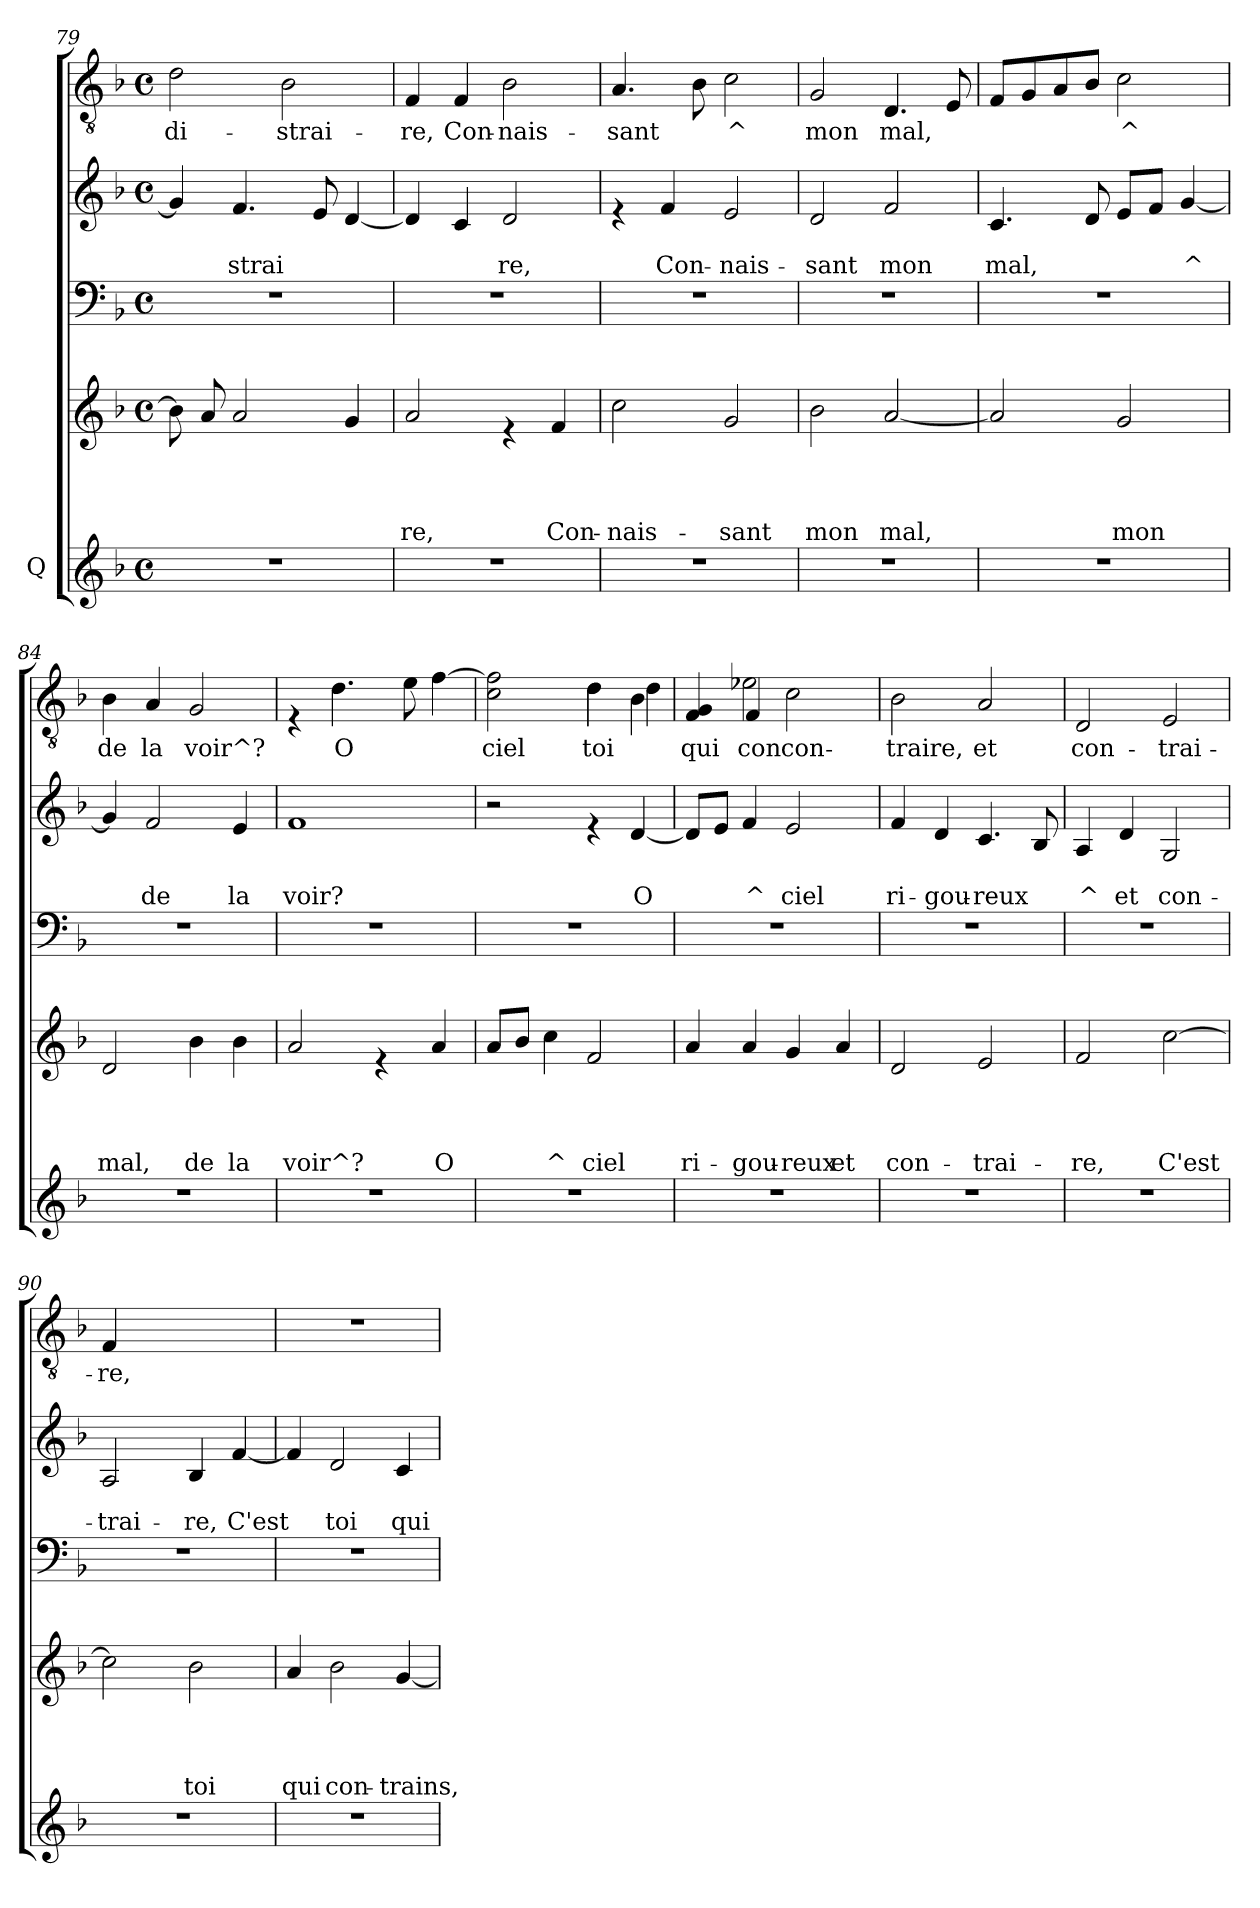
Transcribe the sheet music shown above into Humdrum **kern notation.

**kern	**kern	**text	**text	**text	**text	**kern	**kern	**text	**text	**kern	**text
*part5	*part4	*part4	*part4	*part4	*part4	*part3	*part2	*part2	*part2	*part1	*part1
*staff5	*staff4	*staff4	*staff4	*staff4	*staff4	*staff3	*staff2	*staff2	*staff2	*staff1	*staff1
*I"Q	*	*	*	*	*	*	*	*	*	*	*
*clefG2	*clefG2	*	*	*	*	*clefF4	*clefG2	*	*	*clefGv2	*
*k[b-]	*k[b-]	*	*	*	*	*k[b-]	*k[b-]	*	*	*k[b-]	*
*F:	*F:	*	*	*	*	*F:	*F:	*	*	*F:	*
*M4/4	*M4/4	*	*	*	*	*M4/4	*M4/4	*	*	*M4/4	*
*met(c)	*met(c)	*	*	*	*	*met(c)	*met(c)	*	*	*met(c)	*
=79	=79	=79	=79	=79	=79	=79	=79	=79	=79	=79	=79
!	!	!	!	!	!	!	!	!	!	!	!LO:LY:b
1r	8b-\]	.	.	.	.	1r	4g/]	.	.	2d\	di-
.	8a/	.	.	.	.	.	.	.	.	.	.
!	!	!	!	!	!	!	!	!	!LO:LY:b	!	!
.	2a/	.	.	.	.	.	4.f/	.	-strai	.	.
!	!	!	!	!	!	!	!	!	!	!	!LO:LY:b
.	.	.	.	.	.	.	.	.	.	2B-\	-strai-
.	.	.	.	.	.	.	8e/	.	.	.	.
.	4g/	.	.	.	.	.	[<4d/	.	.	.	.
=80	=80	=80	=80	=80	=80	=80	=80	=80	=80	=80	=80
!	!	!	!	!	!LO:LY:b	!	!	!	!	!	!LO:LY:b
1r	2a/	.	.	.	re,	1r	4d/]	.	.	4F/	-re,
!	!	!	!	!	!	!	!	!	!	!	!LO:LY:b
.	.	.	.	.	.	.	4c/	.	.	4F/	Con-
!	!	!	!	!	!	!	!	!	!LO:LY:b	!	!LO:LY:b
.	4re	.	.	.	.	.	2d/	.	re,	2B-\	-nais-
!	!	!	!	!	!LO:LY:b	!	!	!	!	!	!
.	4f/	.	.	.	Con-	.	.	.	.	.	.
!!LO:LB:g=z
=81	=81	=81	=81	=81	=81	=81	=81	=81	=81	=81	=81
!	!	!	!	!	!LO:LY:b	!	!	!	!	!	!LO:LY:b
1r	2cc\	.	.	.	-nais-	1r	4re	.	.	4.A/	-sant
!	!	!	!	!	!	!	!	!	!LO:LY:b	!	!
.	.	.	.	.	.	.	4f/	.	Con-	.	.
.	.	.	.	.	.	.	.	.	.	8B-\	.
!	!	!	!	!	!LO:LY:b	!	!	!	!LO:LY:b	!	!LO:LY:b
.	2g/	.	.	.	-sant	.	2e/	.	-nais-	2c\	^
=82	=82	=82	=82	=82	=82	=82	=82	=82	=82	=82	=82
!	!	!	!	!	!LO:LY:b	!	!	!	!LO:LY:b	!	!LO:LY:b
1r	2b-\	.	.	.	mon	1r	2d/	.	-sant	2G/	mon
!	!	!	!	!	!LO:LY:b	!	!	!	!LO:LY:b	!	!LO:LY:b
.	[<2a/	.	.	.	mal,	.	2f/	.	mon	4.D/	mal,
.	.	.	.	.	.	.	.	.	.	8E/	.
=83	=83	=83	=83	=83	=83	=83	=83	=83	=83	=83	=83
!	!	!	!	!	!	!	!	!	!LO:LY:b	!	!
1r	2a/]	.	.	.	.	1r	4.c/	.	mal,	8F/L	.
.	.	.	.	.	.	.	.	.	.	8G/	.
.	.	.	.	.	.	.	.	.	.	8A/	.
.	.	.	.	.	.	.	8d/	.	.	8B-/J	.
!	!	!	!	!	!LO:LY:b	!	!	!	!	!	!LO:LY:b
.	2g/	.	.	.	mon	.	8e/L	.	.	2c\	^
.	.	.	.	.	.	.	8f/J	.	.	.	.
!	!	!	!	!	!	!	!	!	!LO:LY:b	!	!
.	.	.	.	.	.	.	[<4g/	.	^	.	.
=84	=84	=84	=84	=84	=84	=84	=84	=84	=84	=84	=84
!	!	!	!	!	!LO:LY:b	!	!	!	!	!	!LO:LY:b
1r	2d/	.	.	.	mal,	1r	4g/]	.	.	4B-\	de
!	!	!	!	!	!	!	!	!	!LO:LY:b	!	!LO:LY:b
.	.	.	.	.	.	.	2f/	.	de	4A/	la
!	!	!	!	!	!LO:LY:b	!	!	!	!	!	!LO:LY:b
.	4b-\	.	.	.	de	.	.	.	.	2G/	voir^?
!	!	!	!	!	!LO:LY:b	!	!	!	!LO:LY:b	!	!
.	4b-\	.	.	.	la	.	4e/	.	la	.	.
=85	=85	=85	=85	=85	=85	=85	=85	=85	=85	=85	=85
!	!	!	!	!	!LO:LY:b	!	!	!	!LO:LY:b	!	!
1r	2a/	.	.	.	voir^?	1r	1f	.	voir?	4rE	.
!	!	!	!	!	!	!	!	!	!	!	!LO:LY:b
.	.	.	.	.	.	.	.	.	.	4.d\	O
.	4re	.	.	.	.	.	.	.	.	.	.
.	.	.	.	.	.	.	.	.	.	8e\	.
!	!	!	!	!	!LO:LY:b	!	!	!	!	!	!
.	4a/	.	.	.	O	.	.	.	.	[>4f\	.
!!LO:LB:g=z
=86	=86	=86	=86	=86	=86	=86	=86	=86	=86	=86	=86
!	!	!	!	!	!	!	!	!	!	!	!LO:LY:b
*	*	*	*	*	*	*	*	*	*	*^	*
1r	8a/L	.	.	.	.	1r	2r	.	.	2c\ 2f\]	2ryy	ciel
.	8b-/J	.	.	.	.	.	.	.	.	.	.	.
!	!	!	!	!	!LO:LY:b	!	!	!	!	!	!	!
.	4cc\	.	.	.	^	.	.	.	.	.	.	.
!	!	!	!	!	!LO:LY:b	!	!	!	!	!	!	!LO:LY:b
.	2f/	.	.	.	ciel	.	4re	.	.	4d\	4d\	-toi
!	!	!	!	!	!	!	!	!	!LO:LY:b	!	!	!LO:LY:b
.	.	.	.	.	.	.	[<4d/	.	O	4B-\	4d\	.
=87	=87	=87	=87	=87	=87	=87	=87	=87	=87	=87	=87	=87
!	!	!	!	!	!LO:LY:b	!	!	!	!	!	!	!LO:LY:b
1r	4a/	.	.	.	ri-	1r	8d/L]	.	.	4F/ 4G/	4ryy	qui
.	.	.	.	.	.	.	8e/J	.	.	.	.	.
!	!	!	!	!	!LO:LY:b	!	!	!	!LO:LY:b	!	!	!LO:LY:b
.	4a/	.	.	.	-gou-	.	4f/	.	^	2e-X\	4F/	con-
!	!	!	!	!	!LO:LY:b	!	!	!	!LO:LY:b	!	!	!LO:LY:b
.	4g/	.	.	.	-reux	.	2e/	.	ciel	.	2c\	-con-
!	!	!	!	!	!LO:LY:b	!	!	!	!	!	!	!
.	4a/	.	.	.	et	.	.	.	.	4ryy	.	.
*	*	*	*	*	*	*	*	*	*	*v	*v	*
=88	=88	=88	=88	=88	=88	=88	=88	=88	=88	=88	=88
!	!	!	!	!	!LO:LY:b	!	!	!	!LO:LY:b	!	!LO:LY:b
1r	2d/	.	.	.	con-	1r	4f/	.	ri-	2B-\	-traire,
!	!	!	!	!	!	!	!	!	!LO:LY:b	!	!
.	.	.	.	.	.	.	4d/	.	-gou-	.	.
!	!	!	!	!	!LO:LY:b	!	!	!	!LO:LY:b	!	!LO:LY:b
.	2e/	.	.	.	-trai-	.	4.c/	.	-reux	2A/	et
.	.	.	.	.	.	.	8B-/	.	.	.	.
=89	=89	=89	=89	=89	=89	=89	=89	=89	=89	=89	=89
!	!	!	!	!	!LO:LY:b	!	!	!	!LO:LY:b	!	!LO:LY:b
1r	2f/	.	.	.	-re,	1r	4A/	.	^	2D/	con-
!	!	!	!	!	!	!	!	!	!LO:LY:b	!	!
.	.	.	.	.	.	.	4d/	.	et	.	.
!	!	!	!	!	!LO:LY:b	!	!	!	!LO:LY:b	!	!LO:LY:b
.	[>2cc\	.	.	.	C'est	.	2G/	.	con-	2E/	-trai-
=90	=90	=90	=90	=90	=90	=90	=90	=90	=90	=90	=90
!	!	!	!	!	!	!	!	!	!LO:LY:b	!	!LO:LY:b
1r	2cc\]	.	.	.	.	1r	2A/	.	-trai-	4F/	-re,
.	.	.	.	.	.	.	.	.	.	2.ryy	.
!	!	!	!	!	!LO:LY:b	!	!	!	!LO:LY:b	!	!
.	2b-\	.	.	.	toi	.	4B-/	.	-re,	.	.
!	!	!	!	!	!	!	!	!	!LO:LY:b	!	!
.	.	.	.	.	.	.	[<4f/	.	C'est	.	.
!!LO:PB:g=z
=91	=91	=91	=91	=91	=91	=91	=91	=91	=91	=91	=91
!	!	!	!	!	!LO:LY:b	!	!	!	!	!	!
1r	4a/	.	.	.	qui	1r	4f/]	.	.	1r	.
!	!	!	!	!	!LO:LY:b	!	!	!	!LO:LY:b	!	!
.	2b-\	.	.	.	con-	.	2d/	.	toi	.	.
!	!	!	!	!	!LO:LY:b	!	!	!	!LO:LY:b	!	!
.	[<4g/	.	.	.	-trains,	.	4c/	.	qui	.	.
=	=	=	=	=	=	=	=	=	=	=	=
*-	*-	*-	*-	*-	*-	*-	*-	*-	*-	*-	*-
